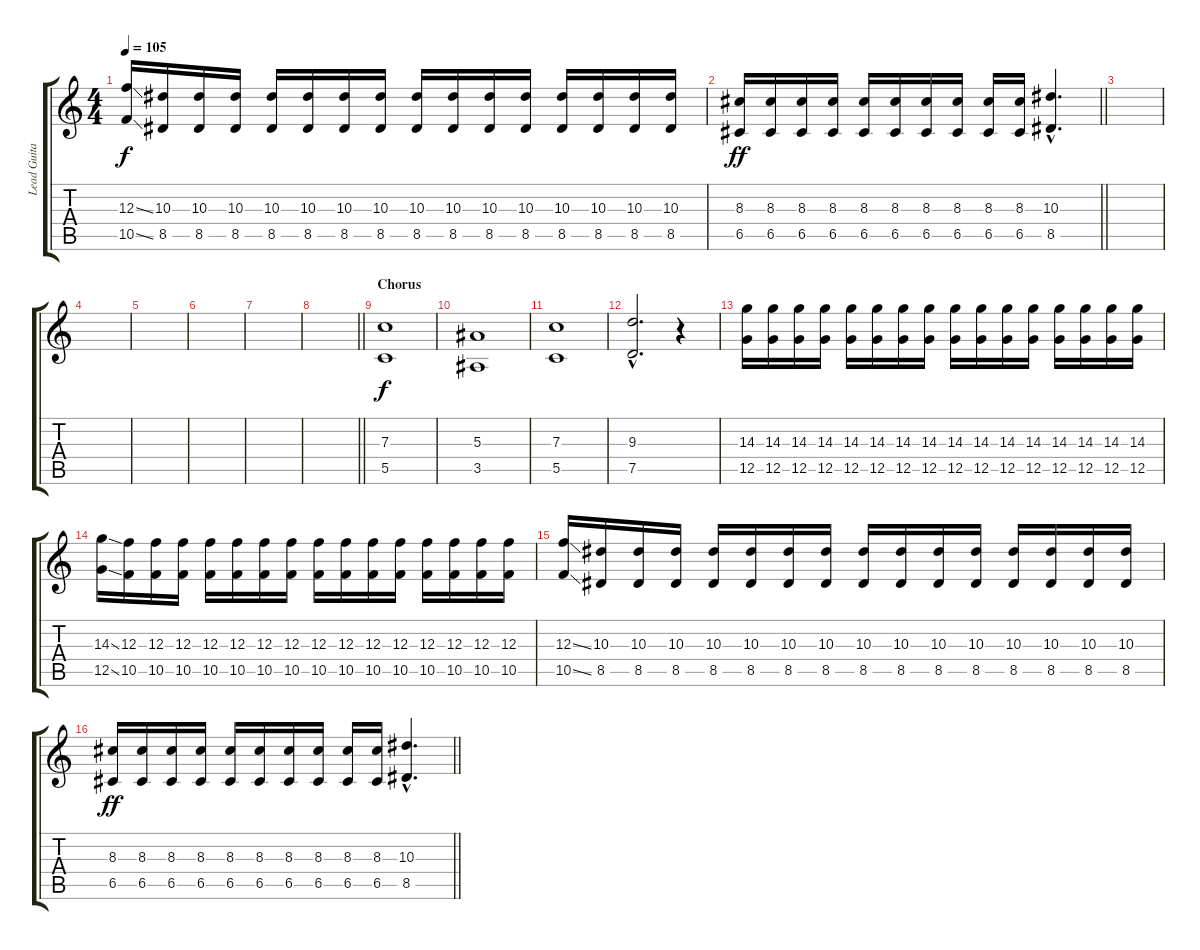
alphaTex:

\track ("Lead Guitar" "Lead Guita") {instrument distortionguitar}
\staff {score tabs}
\tuning (D4 A3 F3 C3 G2 C2) {hide}
\ts (4 4)
\tempo 105
\clef g2
\ks c
(12.3{ss} 10.5{ss}).16{dy f} (10.3 8.5).16 (10.3 8.5).16 (10.3 8.5).16 (10.3 8.5).16 (10.3 8.5).16 (10.3 8.5).16 (10.3 8.5).16 (10.3 8.5).16 (10.3 8.5).16 (10.3 8.5).16 (10.3 8.5).16 (10.3 8.5).16 (10.3 8.5).16 (10.3 8.5).16 (10.3 8.5).16 |
\barLineRight lightlight
(8.3 6.5).16{dy ff} (8.3 6.5).16 (8.3 6.5).16 (8.3 6.5).16 (8.3 6.5).16 (8.3 6.5).16 (8.3 6.5).16 (8.3 6.5).16 (8.3 6.5).16 (8.3 6.5).16 (10.3{hac} 8.5{hac}).4{d} |
\section ("" "")
|
|
|
|
|
\barLineRight lightlight
|
\section ("" "Chorus")
(7.3 5.5).1{dy f volume 10} |
(5.3 3.5).1 |
(7.3 5.5).1 |
(9.3{hac} 7.5{hac}).2{d} r.4 |
(14.3 12.5).16 (14.3 12.5).16 (14.3 12.5).16 (14.3 12.5).16 (14.3 12.5).16 (14.3 12.5).16 (14.3 12.5).16 (14.3 12.5).16 (14.3 12.5).16 (14.3 12.5).16 (14.3 12.5).16 (14.3 12.5).16 (14.3 12.5).16 (14.3 12.5).16 (14.3 12.5).16 (14.3 12.5).16 |
(14.3{ss} 12.5{ss}).16 (12.3 10.5).16 (12.3 10.5).16 (12.3 10.5).16 (12.3 10.5).16 (12.3 10.5).16 (12.3 10.5).16 (12.3 10.5).16 (12.3 10.5).16 (12.3 10.5).16 (12.3 10.5).16 (12.3 10.5).16 (12.3 10.5).16 (12.3 10.5).16 (12.3 10.5).16 (12.3 10.5).16 |
(12.3{ss} 10.5{ss}).16 (10.3 8.5).16 (10.3 8.5).16 (10.3 8.5).16 (10.3 8.5).16 (10.3 8.5).16 (10.3 8.5).16 (10.3 8.5).16 (10.3 8.5).16 (10.3 8.5).16 (10.3 8.5).16 (10.3 8.5).16 (10.3 8.5).16 (10.3 8.5).16 (10.3 8.5).16 (10.3 8.5).16 |
\barLineRight lightlight
(8.3 6.5).16{dy ff} (8.3 6.5).16 (8.3 6.5).16 (8.3 6.5).16 (8.3 6.5).16 (8.3 6.5).16 (8.3 6.5).16 (8.3 6.5).16 (8.3 6.5).16 (8.3 6.5).16 (10.3{hac} 8.5{hac}).4{d}
